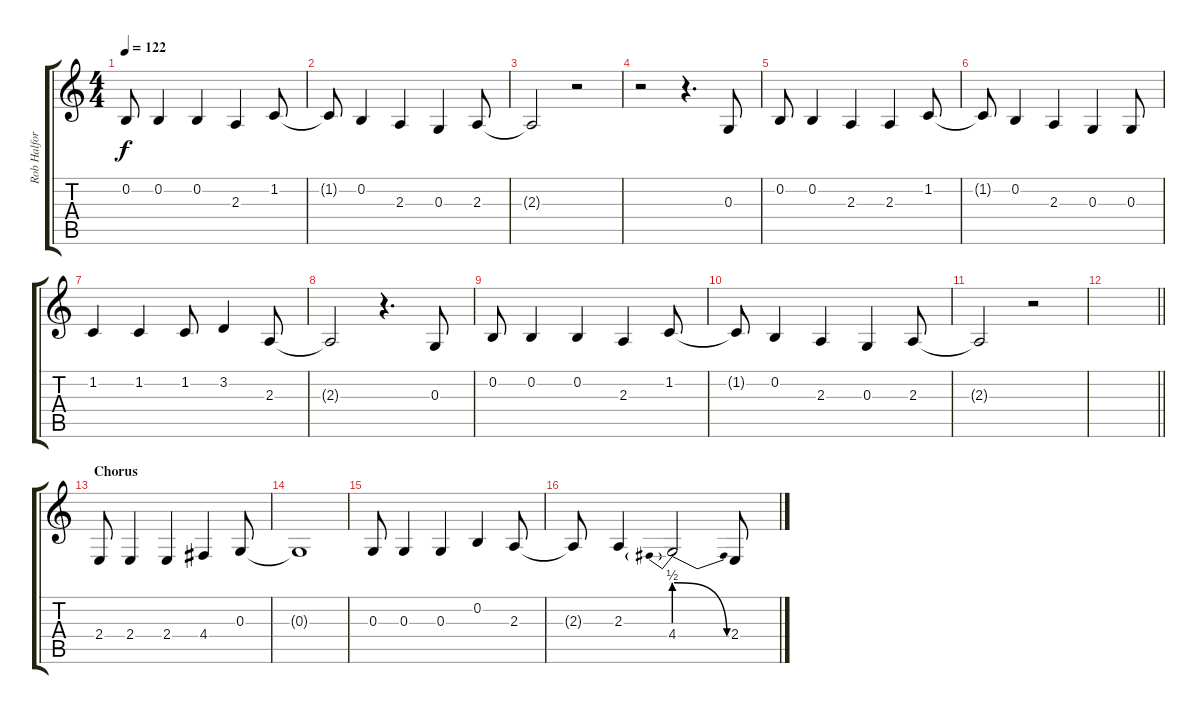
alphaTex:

\track ("Rob Halford" "Rob Halfor") {instrument trumpet}
\staff {score tabs}
\tuning (E4 B3 G3 D3 A2 E2) {hide}
\ts (4 4)
\tempo 122
\clef g2
\ks c
0.2.8{dy f} 0.2.4 0.2.4 2.3.4 1.2.8 |
1.2{t}.8 0.2.4 2.3.4 0.3.4 2.3.8 |
2.3{t}.2 r.2 |
r.2 r.4{d} 0.3.8 |
0.2.8 0.2.4 2.3.4 2.3.4 1.2.8 |
1.2{t}.8 0.2.4 2.3.4 0.3.4 0.3.8 |
1.2.4 1.2.4 1.2.8 3.2.4 2.3.8 |
2.3{t}.2 r.4{d} 0.3.8 |
0.2.8 0.2.4 0.2.4 2.3.4 1.2.8 |
1.2{t}.8 0.2.4 2.3.4 0.3.4 2.3.8 |
2.3{t}.2 r.2 |
\barLineRight lightlight
|
\section ("" "Chorus")
2.4.8 2.4.4 2.4.4 4.4.4 0.3.8 |
0.3{t}.1 |
0.3.8 0.3.4 0.3.4 0.2.4 2.3.8 |
2.3{t}.8 2.3.4 4.4{be (prebendrelease 0 2 60 0)}.2 2.4.8
